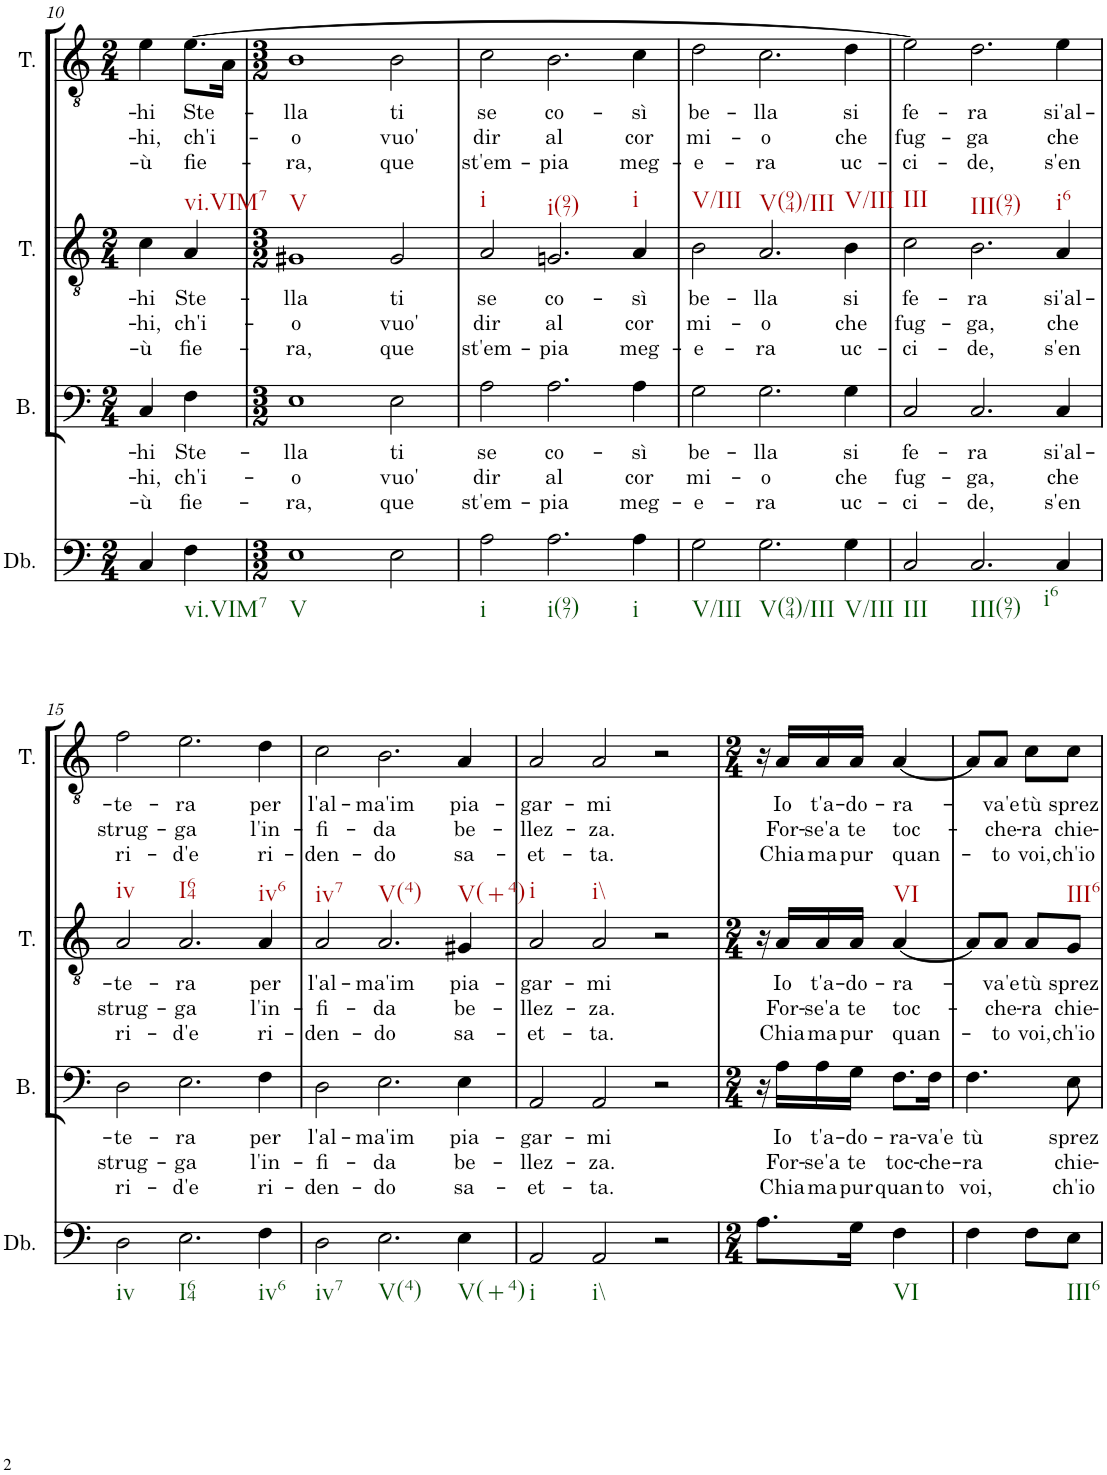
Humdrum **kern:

**kern	**kern	**text	**text	**text	**kern	**text	**text	**text	**kern	**text	**text	**text
*part4	*part3	*part3	*part3	*part3	*part2	*part2	*part2	*part2	*part1	*part1	*part1	*part1
*staff4	*staff3	*staff3	*staff3	*staff3	*staff2	*staff2	*staff2	*staff2	*staff1	*staff1	*staff1	*staff1
*I"Basso Continuo	*I"Bass	*	*	*	*I"Tenor	*	*	*	*I"Tenor	*	*	*
*	*I'B.	*	*	*	*I'T.	*	*	*	*I'T.	*	*	*
!!LO:PB:g=z
*clefF4	*clefF4	*	*	*	*clefGv2	*	*	*	*clefGv2	*	*	*
*Trd7c12	*	*	*	*	*Trd7c12	*	*	*	*Trd7c12	*	*	*
*k[]	*k[]	*	*	*	*k[]	*	*	*	*k[]	*	*	*
*M2/4	*M2/4	*	*	*	*M2/4	*	*	*	*M2/4	*	*	*
=10	=10	=10	=10	=10	=10	=10	=10	=10	=10	=10	=10	=10
!	!	!LO:LY:b	!LO:LY:b	!LO:LY:b	!	!LO:LY:b	!LO:LY:b	!LO:LY:b	!	!LO:LY:b	!LO:LY:b	!LO:LY:b
4C/	4C/	-hi	-hi,	-ù	4c\	-hi	-hi,	-ù	4e\	-hi	-hi,	-ù
!	!	!	!	!	!	!	!	!	!LO:TX:b:t=vi.VIM7	!	!	!
!LO:TX:b:t=vi.VIM7	!	!	!	!	!	!	!	!	!	!	!	!
!	!	!LO:LY:b	!LO:LY:b	!LO:LY:b	!	!LO:LY:b	!LO:LY:b	!LO:LY:b	!	!LO:LY:b	!LO:LY:b	!LO:LY:b
4F\	4F\	Ste-	ch'i-	fie-	4A/	Ste-	ch'i-	fie-	[8.e\L	Ste-	ch'i-	fie-
.	.	.	.	.	.	.	.	.	16A\Jk	.	.	.
=11	=11	=11	=11	=11	=11	=11	=11	=11	=11	=11	=11	=11
*M3/2	*M3/2	*	*	*	*M3/2	*	*	*	*M3/2	*	*	*
!	!	!	!	!	!	!	!	!	!LO:TX:b:t=V	!	!	!
!LO:TX:b:t=V	!	!	!	!	!	!	!	!	!	!	!	!
!	!	!LO:LY:b	!LO:LY:b	!LO:LY:b	!	!LO:LY:b	!LO:LY:b	!LO:LY:b	!	!LO:LY:b	!LO:LY:b	!LO:LY:b
1E	1E	-lla	-o	-ra,	1G#X	-lla	-o	-ra,	1B	-lla	-o	-ra,
!	!	!LO:LY:b	!LO:LY:b	!LO:LY:b	!	!LO:LY:b	!LO:LY:b	!LO:LY:b	!	!LO:LY:b	!LO:LY:b	!LO:LY:b
2E\	2E\	ti	vuo'	que	2G#/	ti	vuo'	que	2B\	ti	vuo'	que
=12	=12	=12	=12	=12	=12	=12	=12	=12	=12	=12	=12	=12
!	!	!	!	!	!	!	!	!	!LO:TX:b:t=i	!	!	!
!LO:TX:b:t=i	!	!	!	!	!	!	!	!	!	!	!	!
!	!	!LO:LY:b	!LO:LY:b	!LO:LY:b	!	!LO:LY:b	!LO:LY:b	!LO:LY:b	!	!LO:LY:b	!LO:LY:b	!LO:LY:b
2A\	2A\	se	dir	st'em-	2A/	se	dir	st'em-	2c\	se	dir	st'em-
!	!	!	!	!	!	!	!	!	!LO:TX:b:t=i(97)	!	!	!
!LO:TX:b:t=i(97)	!	!	!	!	!	!	!	!	!	!	!	!
!	!	!LO:LY:b	!LO:LY:b	!LO:LY:b	!	!LO:LY:b	!LO:LY:b	!LO:LY:b	!	!LO:LY:b	!LO:LY:b	!LO:LY:b
2.A\	2.A\	co-	al	-pia	2.Gn/	co-	al	-pia	2.B\	co-	al	-pia
!	!	!	!	!	!	!	!	!	!LO:TX:b:t=i	!	!	!
!LO:TX:b:t=i	!	!	!	!	!	!	!	!	!	!	!	!
!	!	!LO:LY:b	!LO:LY:b	!LO:LY:b	!	!LO:LY:b	!LO:LY:b	!LO:LY:b	!	!LO:LY:b	!LO:LY:b	!LO:LY:b
4A\	4A\	-sì	cor	meg-	4A/	-sì	cor	meg-	4c\	-sì	cor	meg-
=13	=13	=13	=13	=13	=13	=13	=13	=13	=13	=13	=13	=13
!	!	!	!	!	!	!	!	!	!LO:TX:b:t=V/III	!	!	!
!LO:TX:b:t=V/III	!	!	!	!	!	!	!	!	!	!	!	!
!	!	!LO:LY:b	!LO:LY:b	!LO:LY:b	!	!LO:LY:b	!LO:LY:b	!LO:LY:b	!	!LO:LY:b	!LO:LY:b	!LO:LY:b
2G\	2G\	be-	mi-	-e-	2B\	be-	mi-	-e-	2d\	be-	mi-	-e-
!	!	!	!	!	!	!	!	!	!LO:TX:b:t=V(94)/III	!	!	!
!LO:TX:b:t=V(94)/III	!	!	!	!	!	!	!	!	!	!	!	!
!	!	!LO:LY:b	!LO:LY:b	!LO:LY:b	!	!LO:LY:b	!LO:LY:b	!LO:LY:b	!	!LO:LY:b	!LO:LY:b	!LO:LY:b
2.G\	2.G\	-lla	-o	-ra	2.A/	-lla	-o	-ra	2.c\	-lla	-o	-ra
!	!	!	!	!	!	!	!	!	!LO:TX:b:t=V/III	!	!	!
!LO:TX:b:t=V/III	!	!	!	!	!	!	!	!	!	!	!	!
!	!	!LO:LY:b	!LO:LY:b	!LO:LY:b	!	!LO:LY:b	!LO:LY:b	!LO:LY:b	!	!LO:LY:b	!LO:LY:b	!LO:LY:b
4G\	4G\	si	che	uc-	4B\	si	che	uc-	4d\	si	che	uc-
=14	=14	=14	=14	=14	=14	=14	=14	=14	=14	=14	=14	=14
!	!	!	!	!	!	!	!	!	!LO:TX:b:t=III	!	!	!
!LO:TX:b:t=III	!	!	!	!	!	!	!	!	!	!	!	!
!	!	!LO:LY:b	!LO:LY:b	!LO:LY:b	!	!LO:LY:b	!LO:LY:b	!LO:LY:b	!	!LO:LY:b	!LO:LY:b	!LO:LY:b
2C/	2C/	fe-	fug-	-ci-	2c\	fe-	fug-	-ci-	2e\]	fe-	fug-	-ci-
!	!	!	!	!	!	!	!	!	!LO:TX:b:t=III(97)	!	!	!
!LO:TX:b:t=III(97)	!	!	!	!	!	!	!	!	!	!	!	!
!	!	!LO:LY:b	!LO:LY:b	!LO:LY:b	!	!LO:LY:b	!LO:LY:b	!LO:LY:b	!	!LO:LY:b	!LO:LY:b	!LO:LY:b
2.C/	2.C/	-ra	-ga,	-de,	2.B\	-ra	-ga,	-de,	2.d\	-ra	-ga	-de,
!	!	!	!	!	!	!	!	!	!LO:TX:b:t=i6	!	!	!
!LO:TX:b:t=i6	!	!	!	!	!	!	!	!	!	!	!	!
!	!	!LO:LY:b	!LO:LY:b	!LO:LY:b	!	!LO:LY:b	!LO:LY:b	!LO:LY:b	!	!LO:LY:b	!LO:LY:b	!LO:LY:b
4C/	4C/	si'al-	che	s'en	4A/	si'al-	che	s'en	4e\	si'al-	che	s'en
!!LO:LB:g=z
=15	=15	=15	=15	=15	=15	=15	=15	=15	=15	=15	=15	=15
!	!	!	!	!	!	!	!	!	!LO:TX:b:t=iv	!	!	!
!LO:TX:b:t=iv	!	!	!	!	!	!	!	!	!	!	!	!
!	!	!LO:LY:b	!LO:LY:b	!LO:LY:b	!	!LO:LY:b	!LO:LY:b	!LO:LY:b	!	!LO:LY:b	!LO:LY:b	!LO:LY:b
2D\	2D\	-te-	strug-	ri-	2A/	-te-	strug-	ri-	2f\	-te-	strug-	ri-
!	!	!	!	!	!	!	!	!	!LO:TX:b:t=I64	!	!	!
!LO:TX:b:t=I64	!	!	!	!	!	!	!	!	!	!	!	!
!	!	!LO:LY:b	!LO:LY:b	!LO:LY:b	!	!LO:LY:b	!LO:LY:b	!LO:LY:b	!	!LO:LY:b	!LO:LY:b	!LO:LY:b
2.E\	2.E\	-ra	-ga	-d'e	2.A/	-ra	-ga	-d'e	2.e\	-ra	-ga	-d'e
!	!	!	!	!	!	!	!	!	!LO:TX:b:t=iv6	!	!	!
!LO:TX:b:t=iv6	!	!	!	!	!	!	!	!	!	!	!	!
!	!	!LO:LY:b	!LO:LY:b	!LO:LY:b	!	!LO:LY:b	!LO:LY:b	!LO:LY:b	!	!LO:LY:b	!LO:LY:b	!LO:LY:b
4F\	4F\	per	l'in-	ri-	4A/	per	l'in-	ri-	4d\	per	l'in-	ri-
=16	=16	=16	=16	=16	=16	=16	=16	=16	=16	=16	=16	=16
!	!	!	!	!	!	!	!	!	!LO:TX:b:t=iv7	!	!	!
!LO:TX:b:t=iv7	!	!	!	!	!	!	!	!	!	!	!	!
!	!	!LO:LY:b	!LO:LY:b	!LO:LY:b	!	!LO:LY:b	!LO:LY:b	!LO:LY:b	!	!LO:LY:b	!LO:LY:b	!LO:LY:b
2D\	2D\	l'al-	-fi-	-den-	2A/	l'al-	-fi-	-den-	2c\	l'al-	-fi-	-den-
!	!	!	!	!	!	!	!	!	!LO:TX:b:t=V(4)	!	!	!
!LO:TX:b:t=V(4)	!	!	!	!	!	!	!	!	!	!	!	!
!	!	!LO:LY:b	!LO:LY:b	!LO:LY:b	!	!LO:LY:b	!LO:LY:b	!LO:LY:b	!	!LO:LY:b	!LO:LY:b	!LO:LY:b
2.E\	2.E\	-ma'im	-da	-do	2.A/	-ma'im	-da	-do	2.B\	-ma'im	-da	-do
!	!	!	!	!	!	!	!	!	!LO:TX:b:t=V(+4)	!	!	!
!LO:TX:b:t=V(+4)	!	!	!	!	!	!	!	!	!	!	!	!
!	!	!LO:LY:b	!LO:LY:b	!LO:LY:b	!	!LO:LY:b	!LO:LY:b	!LO:LY:b	!	!LO:LY:b	!LO:LY:b	!LO:LY:b
4E\	4E\	pia-	be-	sa-	4G#X/	pia-	be-	sa-	4A/	pia-	be-	sa-
=17	=17	=17	=17	=17	=17	=17	=17	=17	=17	=17	=17	=17
!	!	!	!	!	!	!	!	!	!LO:TX:b:t=i	!	!	!
!LO:TX:b:t=i	!	!	!	!	!	!	!	!	!	!	!	!
!	!	!LO:LY:b	!LO:LY:b	!LO:LY:b	!	!LO:LY:b	!LO:LY:b	!LO:LY:b	!	!LO:LY:b	!LO:LY:b	!LO:LY:b
2AA/	2AA/	-gar-	-llez-	-et-	2A/	-gar-	-llez-	-et-	2A/	-gar-	-llez-	-et-
!	!	!	!	!	!	!	!	!	!LO:TX:b:t=i\\	!	!	!
!LO:TX:b:t=i\\	!	!	!	!	!	!	!	!	!	!	!	!
!	!	!LO:LY:b	!LO:LY:b	!LO:LY:b	!	!LO:LY:b	!LO:LY:b	!LO:LY:b	!	!LO:LY:b	!LO:LY:b	!LO:LY:b
2AA/	2AA/	-mi	-za.	-ta.	2A/	-mi	-za.	-ta.	2A/	-mi	-za.	-ta.
2r	2r	.	.	.	2r	.	.	.	2r	.	.	.
=18	=18	=18	=18	=18	=18	=18	=18	=18	=18	=18	=18	=18
*M2/4	*M2/4	*	*	*	*M2/4	*	*	*	*M2/4	*	*	*
8.A\L	16r	.	.	.	16r	.	.	.	16r	.	.	.
!	!	!LO:LY:b	!LO:LY:b	!LO:LY:b	!	!LO:LY:b	!LO:LY:b	!LO:LY:b	!	!LO:LY:b	!LO:LY:b	!LO:LY:b
.	16A\LL	Io	For-	Chia-	16A/LL	Io	For-	Chia-	16A/LL	Io	For-	Chia-
!	!	!LO:LY:b	!LO:LY:b	!LO:LY:b	!	!LO:LY:b	!LO:LY:b	!LO:LY:b	!	!LO:LY:b	!LO:LY:b	!LO:LY:b
.	16A\	t'a-	-se'a	-ma	16A/	t'a-	-se'a	-ma	16A/	t'a-	-se'a	-ma
!	!	!LO:LY:b	!LO:LY:b	!LO:LY:b	!	!LO:LY:b	!LO:LY:b	!LO:LY:b	!	!LO:LY:b	!LO:LY:b	!LO:LY:b
16G\Jk	16G\JJ	-do-	te	pur	16A/JJ	-do-	te	pur	16A/JJ	-do-	te	pur
!	!	!	!	!	!	!	!	!	!LO:TX:b:t=VI	!	!	!
!LO:TX:b:t=VI	!	!	!	!	!	!	!	!	!	!	!	!
!	!	!LO:LY:b	!LO:LY:b	!LO:LY:b	!	!LO:LY:b	!LO:LY:b	!LO:LY:b	!	!LO:LY:b	!LO:LY:b	!LO:LY:b
4F\	8.F\L	-ra-	toc-	quan-	[4A/	-ra-	toc-	quan-	[4A/	-ra-	toc-	quan-
!	!	!LO:LY:b	!LO:LY:b	!LO:LY:b	!	!	!	!	!	!	!	!
.	16F\Jk	-va'e	-che-	-to	.	.	.	.	.	.	.	.
=19	=19	=19	=19	=19	=19	=19	=19	=19	=19	=19	=19	=19
!	!	!LO:LY:b	!LO:LY:b	!LO:LY:b	!	!	!	!	!	!	!	!
4F\	4.F\	tù	-ra	voi,	8A/L]	.	.	.	8A/L]	.	.	.
!	!	!	!	!	!	!LO:LY:b	!LO:LY:b	!LO:LY:b	!	!LO:LY:b	!LO:LY:b	!LO:LY:b
.	.	.	.	.	8A/J	-va'e	-che-	-to	8A/J	-va'e	-che-	-to
!	!	!	!	!	!	!LO:LY:b	!LO:LY:b	!LO:LY:b	!	!LO:LY:b	!LO:LY:b	!LO:LY:b
8F\L	.	.	.	.	8A/L	tù	-ra	voi,	8c\L	tù	-ra	voi,
!	!	!	!	!	!	!	!	!	!LO:TX:b:t=III6	!	!	!
!LO:TX:b:t=III6	!	!	!	!	!	!	!	!	!	!	!	!
!	!	!LO:LY:b	!LO:LY:b	!LO:LY:b	!	!LO:LY:b	!LO:LY:b	!LO:LY:b	!	!LO:LY:b	!LO:LY:b	!LO:LY:b
8E\J	8E\	sprez-	chie-	ch'io	8G/J	sprez-	chie-	ch'io	8c\J	sprez-	chie-	ch'io
=	=	=	=	=	=	=	=	=	=	=	=	=
*-	*-	*-	*-	*-	*-	*-	*-	*-	*-	*-	*-	*-
